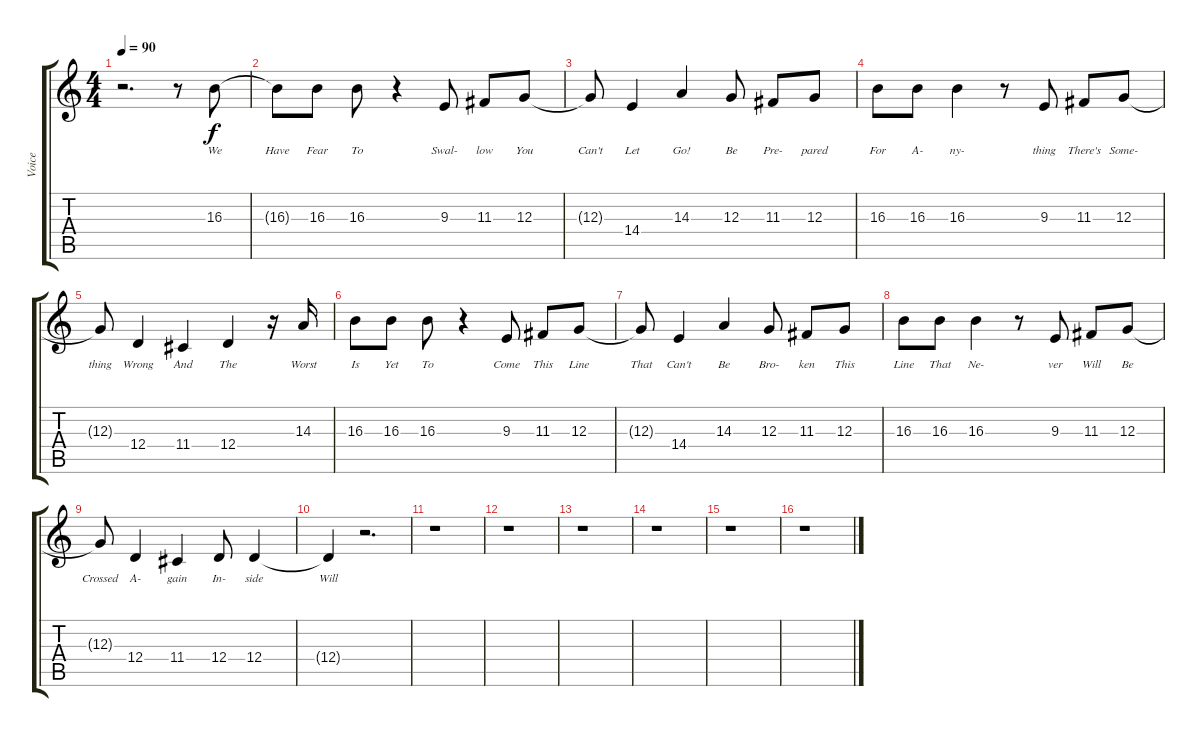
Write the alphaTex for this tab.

\track ("Voice" "Voice") {instrument clarinet}
\staff {score tabs}
\tuning (E4 B3 G3 D3 A2 E2) {hide}
\ts (4 4)
\tempo 90
\clef g2
\ks c
r.2{d dy f} r.8 16.3.8{lyrics (0 "We") lyrics (1 "") lyrics (2 "") lyrics (3 "") lyrics (4 "")} |
16.3{t}.8{lyrics (0 "Have") lyrics (1 "") lyrics (2 "") lyrics (3 "") lyrics (4 "")} 16.3.8{lyrics (0 "Fear") lyrics (1 "") lyrics (2 "") lyrics (3 "") lyrics (4 "")} 16.3.8{lyrics (0 "To") lyrics (1 "") lyrics (2 "") lyrics (3 "") lyrics (4 "")} r.4 9.3.8{lyrics (0 "Swal-") lyrics (1 "") lyrics (2 "") lyrics (3 "") lyrics (4 "")} 11.3.8{lyrics (0 "low") lyrics (1 "") lyrics (2 "") lyrics (3 "") lyrics (4 "")} 12.3.8{lyrics (0 "You") lyrics (1 "") lyrics (2 "") lyrics (3 "") lyrics (4 "")} |
12.3{t}.8{lyrics (0 "Can't") lyrics (1 "") lyrics (2 "") lyrics (3 "") lyrics (4 "")} 14.4.4{lyrics (0 "Let") lyrics (1 "") lyrics (2 "") lyrics (3 "") lyrics (4 "")} 14.3.4{lyrics (0 "Go!") lyrics (1 "") lyrics (2 "") lyrics (3 "") lyrics (4 "")} 12.3.8{lyrics (0 "Be") lyrics (1 "") lyrics (2 "") lyrics (3 "") lyrics (4 "")} 11.3.8{lyrics (0 "Pre-") lyrics (1 "") lyrics (2 "") lyrics (3 "") lyrics (4 "")} 12.3.8{lyrics (0 "pared") lyrics (1 "") lyrics (2 "") lyrics (3 "") lyrics (4 "")} |
16.3.8{lyrics (0 "For") lyrics (1 "") lyrics (2 "") lyrics (3 "") lyrics (4 "")} 16.3.8{lyrics (0 "A-") lyrics (1 "") lyrics (2 "") lyrics (3 "") lyrics (4 "")} 16.3.4{lyrics (0 "ny-") lyrics (1 "") lyrics (2 "") lyrics (3 "") lyrics (4 "")} r.8 9.3.8{lyrics (0 "thing") lyrics (1 "") lyrics (2 "") lyrics (3 "") lyrics (4 "")} 11.3.8{lyrics (0 "There's") lyrics (1 "") lyrics (2 "") lyrics (3 "") lyrics (4 "")} 12.3.8{lyrics (0 "Some-") lyrics (1 "") lyrics (2 "") lyrics (3 "") lyrics (4 "")} |
12.3{t}.8{lyrics (0 "thing") lyrics (1 "") lyrics (2 "") lyrics (3 "") lyrics (4 "")} 12.4.4{lyrics (0 "Wrong") lyrics (1 "") lyrics (2 "") lyrics (3 "") lyrics (4 "")} 11.4.4{lyrics (0 "And") lyrics (1 "") lyrics (2 "") lyrics (3 "") lyrics (4 "")} 12.4.4{lyrics (0 "The") lyrics (1 "") lyrics (2 "") lyrics (3 "") lyrics (4 "")} r.16 14.3.16{lyrics (0 "Worst") lyrics (1 "") lyrics (2 "") lyrics (3 "") lyrics (4 "")} |
16.3.8{lyrics (0 "Is") lyrics (1 "") lyrics (2 "") lyrics (3 "") lyrics (4 "")} 16.3.8{lyrics (0 "Yet") lyrics (1 "") lyrics (2 "") lyrics (3 "") lyrics (4 "")} 16.3.8{lyrics (0 "To") lyrics (1 "") lyrics (2 "") lyrics (3 "") lyrics (4 "")} r.4 9.3.8{lyrics (0 "Come") lyrics (1 "") lyrics (2 "") lyrics (3 "") lyrics (4 "")} 11.3.8{lyrics (0 "This") lyrics (1 "") lyrics (2 "") lyrics (3 "") lyrics (4 "")} 12.3.8{lyrics (0 "Line") lyrics (1 "") lyrics (2 "") lyrics (3 "") lyrics (4 "")} |
12.3{t}.8{lyrics (0 "That") lyrics (1 "") lyrics (2 "") lyrics (3 "") lyrics (4 "")} 14.4.4{lyrics (0 "Can't") lyrics (1 "") lyrics (2 "") lyrics (3 "") lyrics (4 "")} 14.3.4{lyrics (0 "Be") lyrics (1 "") lyrics (2 "") lyrics (3 "") lyrics (4 "")} 12.3.8{lyrics (0 "Bro-") lyrics (1 "") lyrics (2 "") lyrics (3 "") lyrics (4 "")} 11.3.8{lyrics (0 "ken") lyrics (1 "") lyrics (2 "") lyrics (3 "") lyrics (4 "")} 12.3.8{lyrics (0 "This") lyrics (1 "") lyrics (2 "") lyrics (3 "") lyrics (4 "")} |
16.3.8{lyrics (0 "Line") lyrics (1 "") lyrics (2 "") lyrics (3 "") lyrics (4 "")} 16.3.8{lyrics (0 "That") lyrics (1 "") lyrics (2 "") lyrics (3 "") lyrics (4 "")} 16.3.4{lyrics (0 "Ne-") lyrics (1 "") lyrics (2 "") lyrics (3 "") lyrics (4 "")} r.8 9.3.8{lyrics (0 "ver") lyrics (1 "") lyrics (2 "") lyrics (3 "") lyrics (4 "")} 11.3.8{lyrics (0 "Will") lyrics (1 "") lyrics (2 "") lyrics (3 "") lyrics (4 "")} 12.3.8{lyrics (0 "Be") lyrics (1 "") lyrics (2 "") lyrics (3 "") lyrics (4 "")} |
12.3{t}.8{lyrics (0 "Crossed") lyrics (1 "") lyrics (2 "") lyrics (3 "") lyrics (4 "")} 12.4.4{lyrics (0 "A-") lyrics (1 "") lyrics (2 "") lyrics (3 "") lyrics (4 "")} 11.4.4{lyrics (0 "gain") lyrics (1 "") lyrics (2 "") lyrics (3 "") lyrics (4 "")} 12.4.8{lyrics (0 "In-") lyrics (1 "") lyrics (2 "") lyrics (3 "") lyrics (4 "")} 12.4.4{lyrics (0 "side") lyrics (1 "") lyrics (2 "") lyrics (3 "") lyrics (4 "")} |
12.4{t}.4{lyrics (0 "Will") lyrics (1 "") lyrics (2 "") lyrics (3 "") lyrics (4 "")} r.2{d} |
r.1 |
r.1 |
r.1 |
r.1 |
r.1 |
r.1
